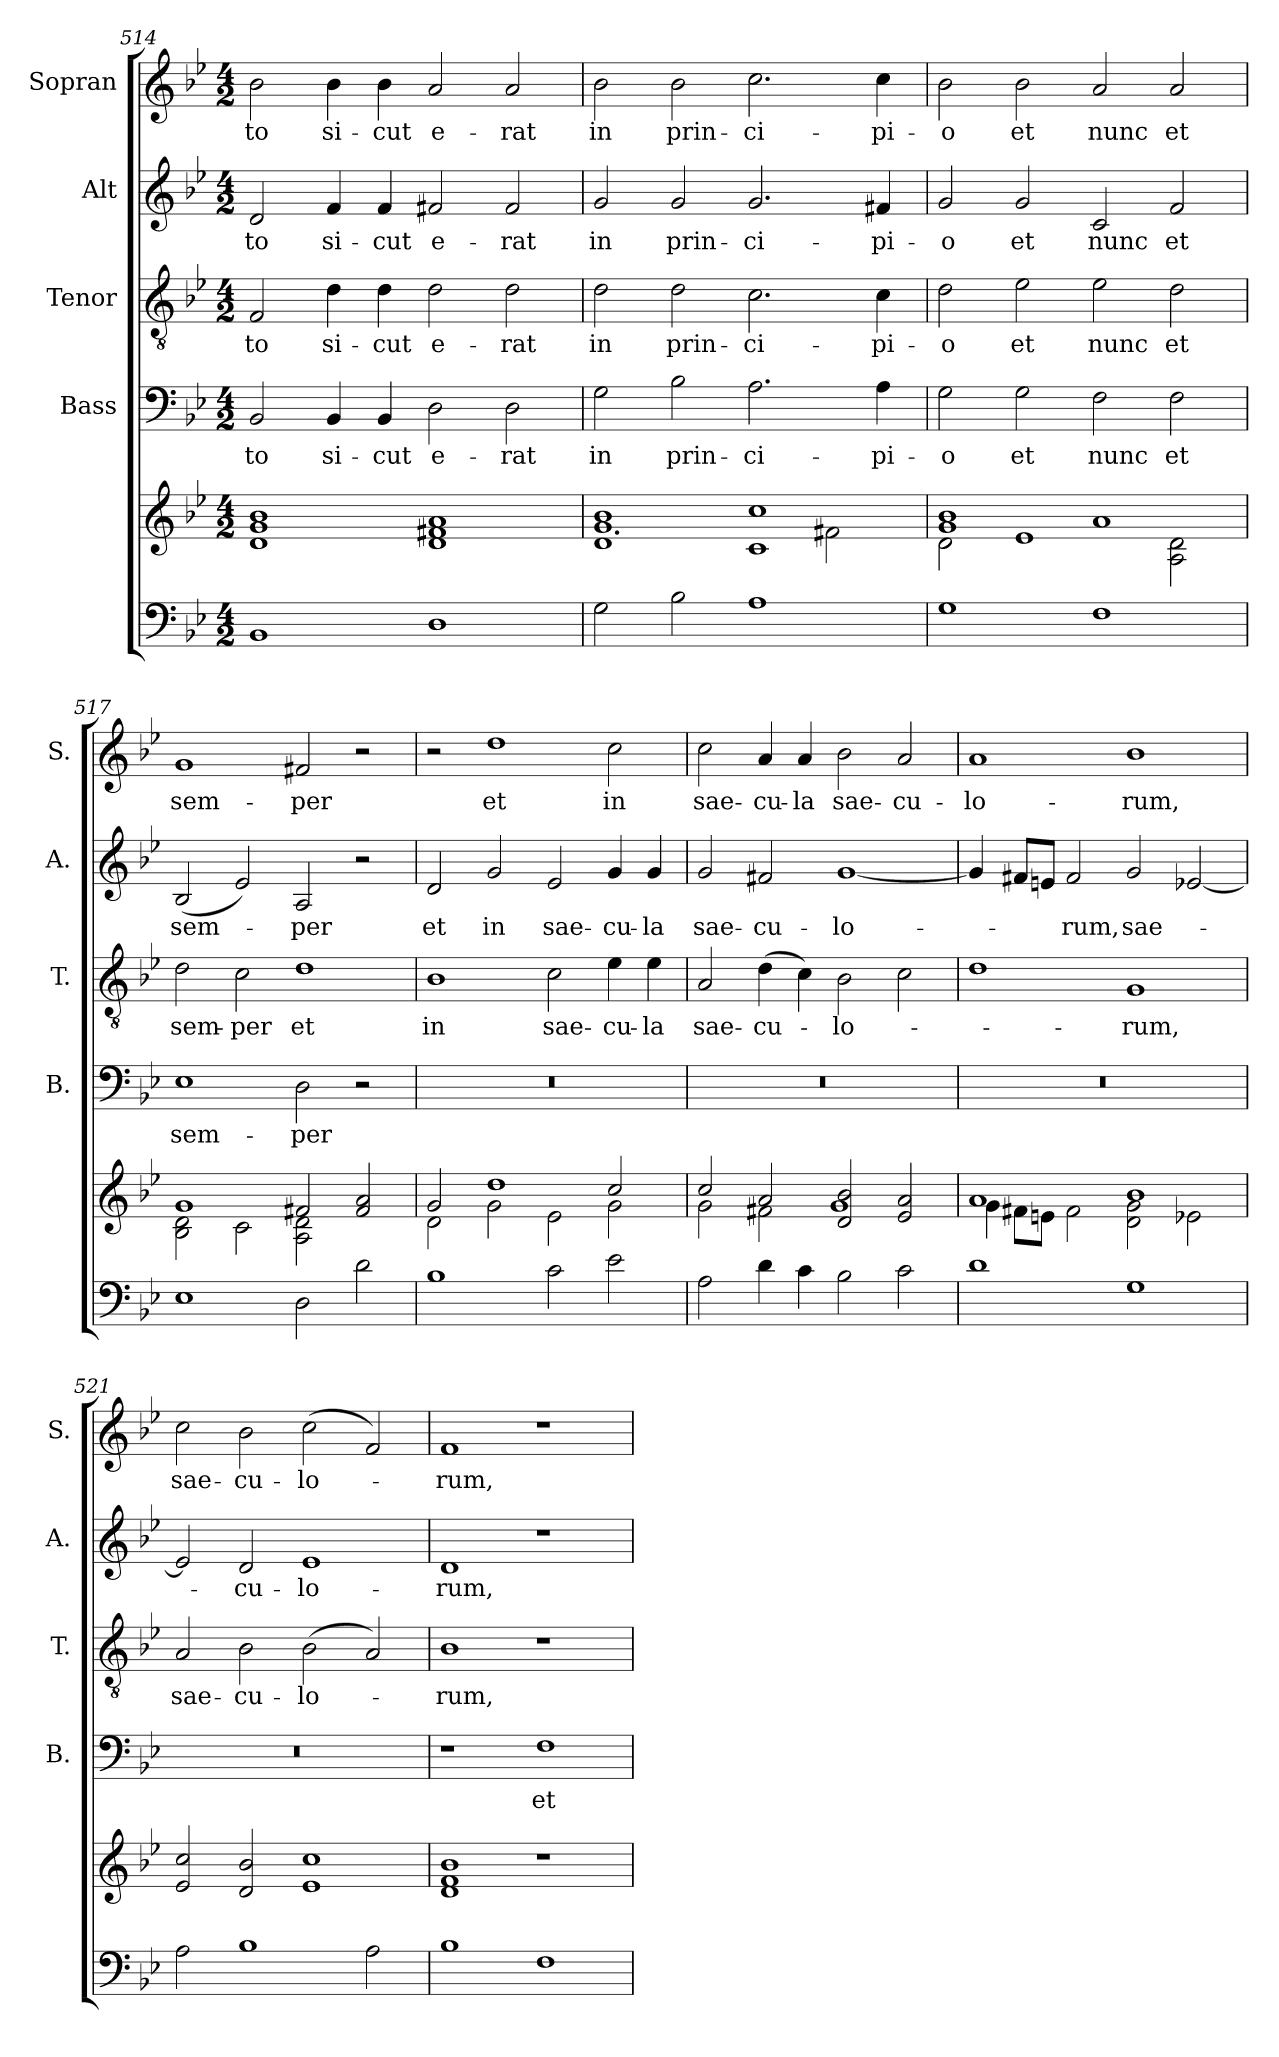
**kern	**kern	**kern	**text	**kern	**text	**kern	**text	**kern	**text
*part5	*part5	*part4	*part4	*part3	*part3	*part2	*part2	*part1	*part1
*staff6	*staff5	*staff4	*staff4	*staff3	*staff3	*staff2	*staff2	*staff1	*staff1
*	*	*I"Bass	*	*I"Tenor	*	*I"Alt	*	*I"Sopran	*
*	*	*I'B.	*	*I'T.	*	*I'A.	*	*I'S.	*
*clefF4	*clefG2	*clefF4	*	*clefGv2	*	*clefG2	*	*clefG2	*
*k[b-e-]	*k[b-e-]	*k[b-e-]	*	*k[b-e-]	*	*k[b-e-]	*	*k[b-e-]	*
*B-:	*B-:	*B-:	*	*B-:	*	*B-:	*	*B-:	*
*M4/2	*M4/2	*M4/2	*	*M4/2	*	*M4/2	*	*M4/2	*
=514	=514	=514	=514	=514	=514	=514	=514	=514	=514
!	!	!	!LO:LY:b	!	!LO:LY:b	!	!LO:LY:b	!	!LO:LY:b
1BB-	1d 1g 1b-	2BB-/	-to	2F/	-to	2d/	-to	2b-\	-to
!	!	!	!LO:LY:b	!	!LO:LY:b	!	!LO:LY:b	!	!LO:LY:b
.	.	4BB-/	si-	4d\	si-	4f/	si-	4b-\	si-
!	!	!	!LO:LY:b	!	!LO:LY:b	!	!LO:LY:b	!	!LO:LY:b
.	.	4BB-/	-cut	4d\	-cut	4f/	-cut	4b-\	-cut
!	!	!	!LO:LY:b	!	!LO:LY:b	!	!LO:LY:b	!	!LO:LY:b
1D	1d 1f#X 1a	2D\	e-	2d\	e-	2f#X/	e-	2a/	e-
!	!	!	!LO:LY:b	!	!LO:LY:b	!	!LO:LY:b	!	!LO:LY:b
.	.	2D\	-rat	2d\	-rat	2f#/	-rat	2a/	-rat
!!LO:LB:g=z
=515	=515	=515	=515	=515	=515	=515	=515	=515	=515
*	*^	*	*	*	*	*	*	*	*
!	!	!	!	!LO:LY:b	!	!LO:LY:b	!	!LO:LY:b	!	!LO:LY:b
2G\	1d 1b-	1.g	2G\	in	2d\	in	2g/	in	2b-\	in
!	!	!	!	!LO:LY:b	!	!LO:LY:b	!	!LO:LY:b	!	!LO:LY:b
2B-\	.	.	2B-\	prin-	2d\	prin-	2g/	prin-	2b-\	prin-
!	!	!	!	!LO:LY:b	!	!LO:LY:b	!	!LO:LY:b	!	!LO:LY:b
1A	1c 1cc	.	2.A\	-ci-	2.c\	-ci-	2.g/	-ci-	2.cc\	-ci-
.	.	2f#X\	.	.	.	.	.	.	.	.
!	!	!	!	!LO:LY:b	!	!LO:LY:b	!	!LO:LY:b	!	!LO:LY:b
.	.	.	4A\	-pi-	4c\	-pi-	4f#X/	-pi-	4cc\	-pi-
=516	=516	=516	=516	=516	=516	=516	=516	=516	=516	=516
!	!	!	!	!LO:LY:b	!	!LO:LY:b	!	!LO:LY:b	!	!LO:LY:b
1G	1g 1b-	2d\	2G\	-o	2d\	-o	2g/	-o	2b-\	-o
!	!	!	!	!LO:LY:b	!	!LO:LY:b	!	!LO:LY:b	!	!LO:LY:b
.	.	1e-	2G\	et	2e-\	et	2g/	et	2b-\	et
!	!	!	!	!LO:LY:b	!	!LO:LY:b	!	!LO:LY:b	!	!LO:LY:b
1F	1a	.	2F\	nunc	2e-\	nunc	2c/	nunc	2a/	nunc
!	!	!	!	!LO:LY:b	!	!LO:LY:b	!	!LO:LY:b	!	!LO:LY:b
.	.	2A\ 2d\	2F\	et	2d\	et	2f/	et	2a/	et
=517	=517	=517	=517	=517	=517	=517	=517	=517	=517	=517
!	!	!	!	!LO:LY:b	!	!LO:LY:b	!	!LO:LY:b	!	!LO:LY:b
1E-	1g	2B-\ 2d\	1E-	sem-	2d\	sem-	(2B-/	sem-	1g	sem-
!	!	!	!	!	!	!LO:LY:b	!	!	!	!
.	.	2c\	.	.	2c\	-per	2e-/)	.	.	.
!	!	!	!	!LO:LY:b	!	!LO:LY:b	!	!LO:LY:b	!	!LO:LY:b
2D\	2f#X/	2A\ 2d\	2D\	-per	1d	et	2A/	-per	2f#X/	-per
2d\	2f#/ 2a/	2ryy	2r	.	.	.	2r	.	2r	.
=518	=518	=518	=518	=518	=518	=518	=518	=518	=518	=518
!	!	!	!	!	!	!LO:LY:b	!	!LO:LY:b	!	!
1B-	2g/	2d\	0r	.	1B-	in	2d/	et	2r	.
!	!	!	!	!	!	!	!	!LO:LY:b	!	!LO:LY:b
.	1dd	2g\	.	.	.	.	2g/	in	1dd	et
!	!	!	!	!	!	!LO:LY:b	!	!LO:LY:b	!	!
2c\	.	2e-\	.	.	2c\	sae-	2e-/	sae-	.	.
!	!	!	!	!	!	!LO:LY:b	!	!LO:LY:b	!	!LO:LY:b
2e-\	2cc/	2g\	.	.	4e-\	-cu-	4g/	-cu-	2cc\	in
!	!	!	!	!	!	!LO:LY:b	!	!LO:LY:b	!	!
.	.	.	.	.	4e-\	-la	4g/	-la	.	.
=519	=519	=519	=519	=519	=519	=519	=519	=519	=519	=519
!	!	!	!	!	!	!LO:LY:b	!	!LO:LY:b	!	!LO:LY:b
2A\	2cc/	2g\	0r	.	2A/	sae-	2g/	sae-	2cc\	sae-
!	!	!	!	!	!	!LO:LY:b	!	!LO:LY:b	!	!LO:LY:b
4d\	2a/	2f#X\	.	.	(>4d\	-cu-	2f#X/	-cu-	4a/	-cu-
!	!	!	!	!	!	!	!	!	!	!LO:LY:b
4c\	.	.	.	.	4c\)	.	.	.	4a/	-la
!	!	!	!	!	!	!LO:LY:b	!	!LO:LY:b	!	!LO:LY:b
2B-\	2d/ 2b-/	1g	.	.	2B-\	-lo-	[1g	-lo-	2b-\	sae-
!	!	!	!	!	!	!	!	!	!	!LO:LY:b
2c\	2e-/ 2a/	.	.	.	2c\	.	.	.	2a/	-cu-
!!LO:PB:g=z
=520	=520	=520	=520	=520	=520	=520	=520	=520	=520	=520
!	!	!	!	!	!	!	!	!	!	!LO:LY:b
1d	1a	4g\	0r	.	1d	.	4g/]	.	1a	-lo-
.	.	8f#X\L	.	.	.	.	8f#X/L	.	.	.
.	.	8en\J	.	.	.	.	8en/J	.	.	.
!	!	!	!	!	!	!	!	!LO:LY:b	!	!
.	.	2f#\	.	.	.	.	2f#/	-rum,	.	.
!	!	!	!	!	!	!LO:LY:b	!	!LO:LY:b	!	!LO:LY:b
1G	1b-	2d\ 2g\	.	.	1G	-rum,	2g/	sae-	1b-	-rum,
.	.	2e-X\	.	.	.	.	[2e-X/	.	.	.
=521	=521	=521	=521	=521	=521	=521	=521	=521	=521	=521
!	!	!	!	!	!	!LO:LY:b	!	!	!	!LO:LY:b
*	*v	*v	*	*	*	*	*	*	*	*
2A\	2e-/ 2cc/	0r	.	2A/	sae-	2e-/]	.	2cc\	sae-
!	!	!	!	!	!LO:LY:b	!	!LO:LY:b	!	!LO:LY:b
1B-	2d/ 2b-/	.	.	2B-\	-cu-	2d/	-cu-	2b-\	-cu-
!	!	!	!	!	!LO:LY:b	!	!LO:LY:b	!	!LO:LY:b
.	1e- 1cc	.	.	(>2B-\	-lo-	1e-	-lo-	(>2cc\	-lo-
2A\	.	.	.	2A/)	.	.	.	2f/)	.
=522	=522	=522	=522	=522	=522	=522	=522	=522	=522
!	!	!	!	!	!LO:LY:b	!	!LO:LY:b	!	!LO:LY:b
1B-	1d 1f 1b-	1r	.	1B-	-rum,	1d	-rum,	1f	-rum,
!	!	!	!LO:LY:b	!	!	!	!	!	!
1F	1r	1F	et	1r	.	1r	.	1r	.
=	=	=	=	=	=	=	=	=	=
*-	*-	*-	*-	*-	*-	*-	*-	*-	*-
